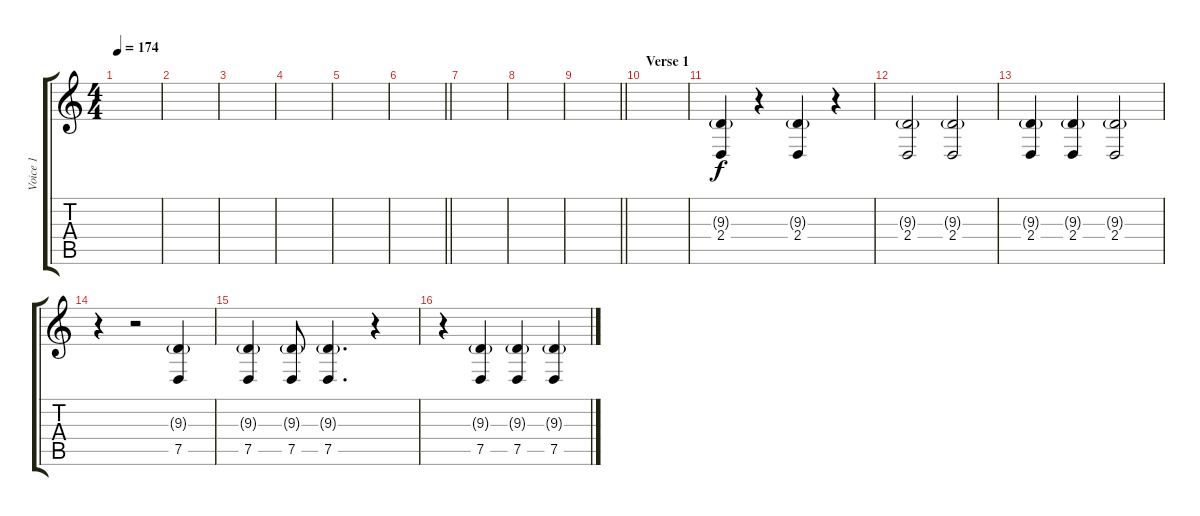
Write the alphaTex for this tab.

\track ("Voice 1" "Voice 1") {instrument lead2sawtooth}
\staff {score tabs}
\tuning (D4 A3 F3 C3 G2 C2) {hide}
\ts (4 4)
\tempo 174
\clef g2
\ks c
|
|
|
|
|
\barLineRight lightlight
|
|
|
\barLineRight lightlight
|
\section ("" "Verse 1")
|
(9.3{g} 2.4).4 r.4 (9.3{g} 2.4).4 r.4 |
(9.3{g} 2.4).2 (9.3{g} 2.4).2 |
(9.3{g} 2.4).4 (9.3{g} 2.4).4 (9.3{g} 2.4).2 |
r.4 r.2 (9.3{g} 7.5).4 |
(9.3{g} 7.5).4 (9.3{g} 7.5).8 (9.3{g} 7.5).4{d} r.4 |
r.4 (9.3{g} 7.5).4 (9.3{g} 7.5).4 (9.3{g} 7.5).4
